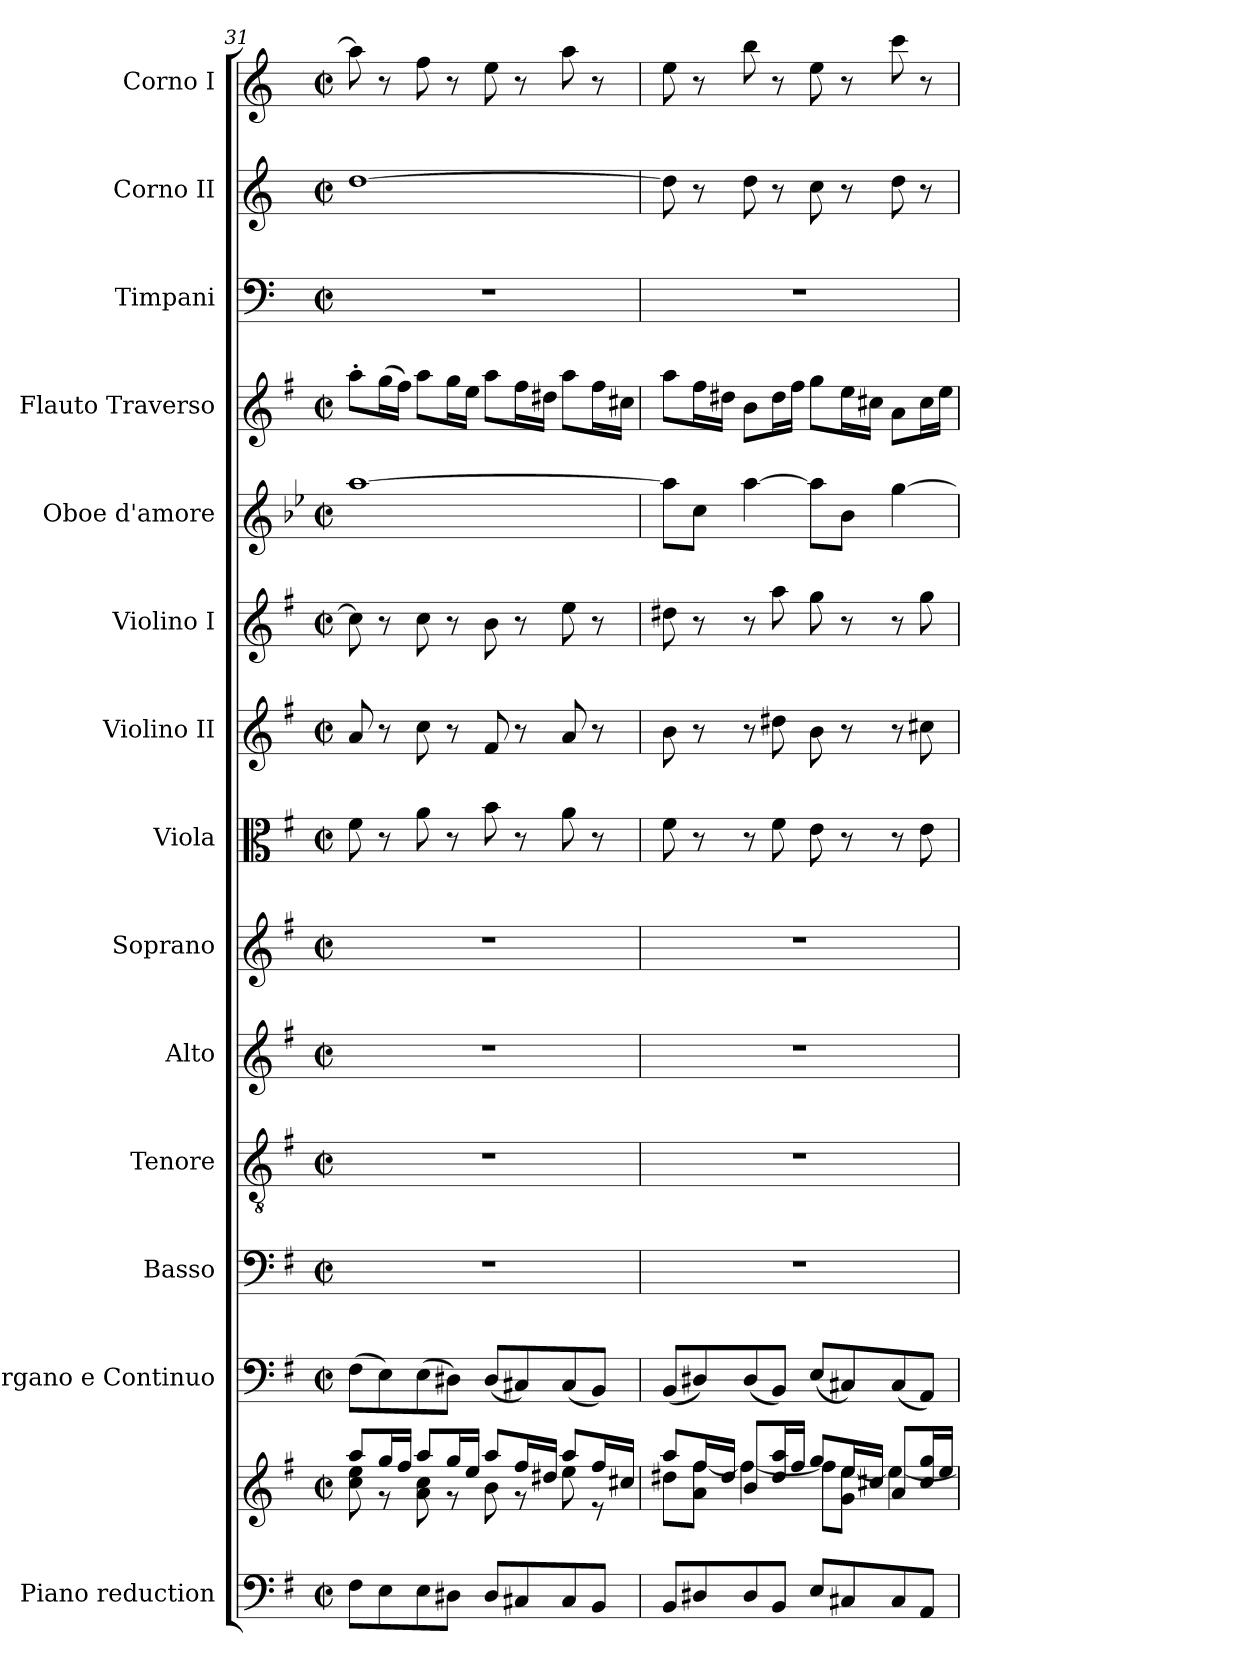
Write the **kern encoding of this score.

**kern	**kern	**kern	**kern	**kern	**kern	**kern	**kern	**kern	**kern	**kern	**kern	**kern	**kern	**kern
*part14	*part14	*part13	*part12	*part11	*part10	*part9	*part8	*part7	*part6	*part5	*part4	*part3	*part2	*part1
*staff15	*staff14	*staff13	*staff12	*staff11	*staff10	*staff9	*staff8	*staff7	*staff6	*staff5	*staff4	*staff3	*staff2	*staff1
*I"Piano reduction	*	*I"Organo e Continuo	*I"Basso	*I"Tenore	*I"Alto	*I"Soprano	*I"Viola	*I"Violino II	*I"Violino I	*I"Oboe d'amore	*I"Flauto Traverso	*I"Timpani	*I"Corno II	*I"Corno I
*I'Pno	*	*	*	*	*	*	*	*	*	*I'Ob	*I'Fl	*I'Timp	*	*
*clefF4	*clefG2	*clefF4	*clefF4	*clefGv2	*clefG2	*clefG2	*clefC3	*clefG2	*clefG2	*clefG2	*clefG2	*clefF4	*clefG2	*clefG2
*	*	*	*	*	*	*	*	*	*	*ITrd2c3	*	*	*ITrd3c5	*ITrd3c5
*k[f#]	*k[f#]	*k[f#]	*k[f#]	*k[f#]	*k[f#]	*k[f#]	*k[f#]	*k[f#]	*k[f#]	*k[f#]	*k[f#]	*k[]	*k[f#]	*k[f#]
*M2/2	*M2/2	*M2/2	*M2/2	*M2/2	*M2/2	*M2/2	*M2/2	*M2/2	*M2/2	*M2/2	*M2/2	*M2/2	*M2/2	*M2/2
*met(c|)	*met(c|)	*met(c|)	*met(c|)	*met(c|)	*met(c|)	*met(c|)	*met(c|)	*met(c|)	*met(c|)	*met(c|)	*met(c|)	*met(c|)	*met(c|)	*met(c|)
=31	=31	=31	=31	=31	=31	=31	=31	=31	=31	=31	=31	=31	=31	=31
*	*^	*	*	*	*	*	*	*	*	*	*	*	*	*
8F#\L	8aa/L	8cc\ 8ee\	(8F#\L	1r	1r	1r	1r	8f#\	8a/	8cc\]	[1ff#	8aa'\L	1r	[1a	8ee\]
8E\	16gg/L	8r	8E\)	.	.	.	.	8r	8r	8r	.	(16gg\L	.	.	8r
.	16ff#/JJ	.	.	.	.	.	.	.	.	.	.	16ff#\JJ)	.	.	.
8E\	8aa/L	8a\ 8cc\	(8E\	.	.	.	.	8a\	8cc\	8cc\	.	8aa\L	.	.	8cc\
8D#X\J	16gg/L	8r	8D#X\J)	.	.	.	.	8r	8r	8r	.	16gg\L	.	.	8r
.	16ee/JJ	.	.	.	.	.	.	.	.	.	.	16ee\JJ	.	.	.
8D#/L	8aa/L	8b\	(8D#/L	.	.	.	.	8b\	8f#/	8b\	.	8aa\L	.	.	8b\
8C#X/	16ff#/L	8r	8C#X/)	.	.	.	.	8r	8r	8r	.	16ff#\L	.	.	8r
.	16dd#X/JJ	.	.	.	.	.	.	.	.	.	.	16dd#X\JJ	.	.	.
8C#/	8aa/L	8ee\	(8C#/	.	.	.	.	8a\	8a/	8ee\	.	8aa\L	.	.	8ee\
8BB/J	16ff#/L	8r	8BB/J)	.	.	.	.	8r	8r	8r	.	16ff#\L	.	.	8r
.	16cc#X/JJ	.	.	.	.	.	.	.	.	.	.	16cc#X\JJ	.	.	.
!!LO:PB:g=z
=32	=32	=32	=32	=32	=32	=32	=32	=32	=32	=32	=32	=32	=32	=32	=32
8BB/L	8aa/L	8dd#X\L	(8BB/L	1r	1r	1r	1r	8f#\	8b\	8dd#X\	8ff#\L]	8aa\L	1r	8a\]	8b\
8D#X/	16ff#/L	8a\ [>8ff#\J	8D#X/)	.	.	.	.	8r	8r	8r	8a\J	16ff#\L	.	8r	8r
.	16dd#/JJ	.	.	.	.	.	.	.	.	.	.	16dd#X\JJ	.	.	.
8D#/	8b/L	4ff#\_	(8D#/	.	.	.	.	8r	8r	8r	[4ff#\	8b\L	.	8a\	8ff#\
8BB/J	16dd#/ 16aa/L	.	8BB/J)	.	.	.	.	8f#\	8dd#X\	8aa\	.	16dd#\L	.	8r	8r
.	16ff#/JJ	.	.	.	.	.	.	.	.	.	.	16ff#\JJ	.	.	.
8E/L	8gg/L	8ff#\L]	(8E/L	.	.	.	.	8e\	8b\	8gg\	8ff#\L]	8gg\L	.	8g\	8b\
8C#X/	16ee/L	8g\ [>8ee\J	8C#X/)	.	.	.	.	8r	8r	8r	8g\J	16ee\L	.	8r	8r
.	16cc#X/JJ	.	.	.	.	.	.	.	.	.	.	16cc#X\JJ	.	.	.
8C#/	8a/L	4ee\_	(8C#/	.	.	.	.	8r	8r	8r	[4ee\	8a\L	.	8a\	8gg\
8AA/J	16cc#/ 16gg/L	.	8AA/J)	.	.	.	.	8e\	8cc#X\	8gg\	.	16cc#\L	.	8r	8r
.	16ee/JJ	.	.	.	.	.	.	.	.	.	.	16ee\JJ	.	.	.
*	*v	*v	*	*	*	*	*	*	*	*	*	*	*	*	*
=	=	=	=	=	=	=	=	=	=	=	=	=	=	=
*-	*-	*-	*-	*-	*-	*-	*-	*-	*-	*-	*-	*-	*-	*-
